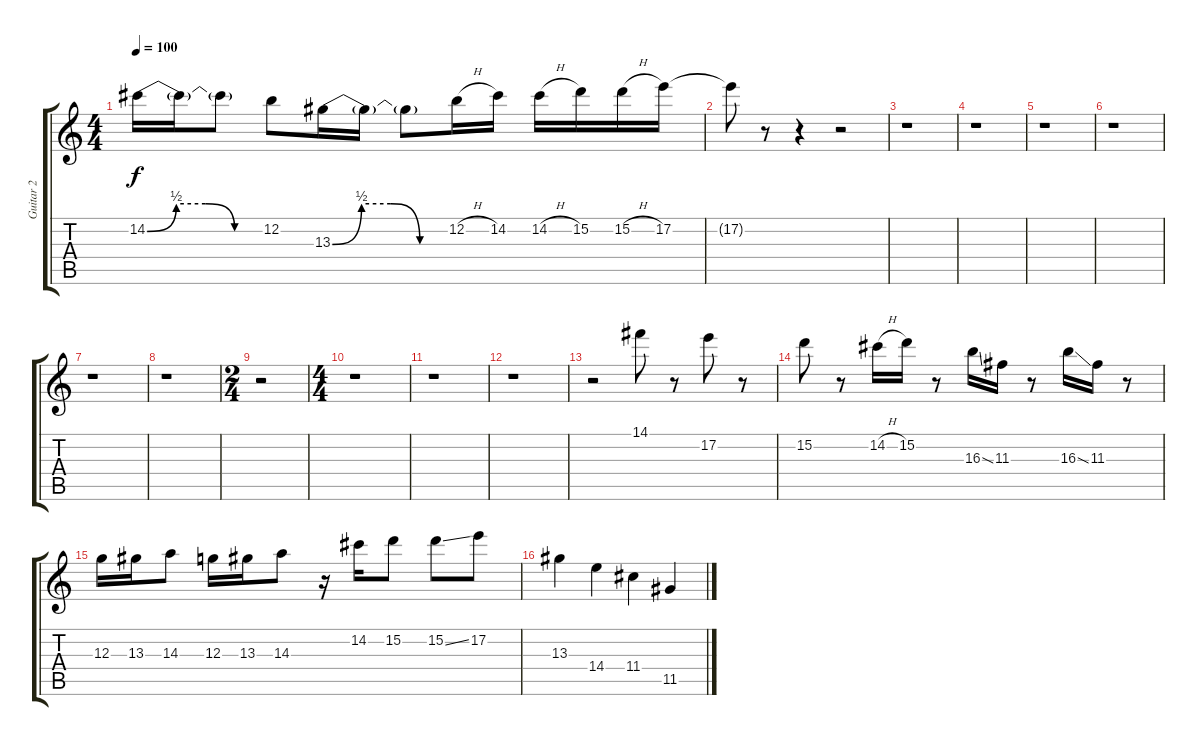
\track ("Guitar 2" "Guitar 2") {instrument overdrivenguitar}
\staff {score tabs}
\tuning (E4 B3 G3 D3 A2 E2) {hide}
\ts (4 4)
\tempo 100
\clef g2
\ks c
14.2{be (custom 0 0 15 2 30 2 45 0 60 0)}.16{dy f} 14.2{t}.16 14.2{t}.8 12.2.8 13.3{be (custom 0 0 15 2 30 2 45 0 60 0)}.16 13.3{t}.16 13.3{t}.8 12.2{h}.16 14.2.16 14.2{h}.16 15.2.16 15.2{h}.16 17.2.16 |
17.2{t}.8 r.8 r.4 r.2 |
r.1 |
r.1 |
r.1 |
r.1 |
r.1 |
r.1 |
\ts (2 4)
r.2 |
\ts (4 4)
r.1 |
r.1 |
r.1 |
r.2 14.1.8 r.8 17.2.8 r.8 |
15.2.8 r.8 14.2{h}.16 15.2.16 r.8 16.3{ss}.16 11.3.16 r.8 16.3{ss}.16 11.3.16 r.8 |
12.3.16 13.3.16 14.3.8 12.3.16 13.3.16 14.3.8 r.16 14.2.16 15.2.8 15.2{ss}.8 17.2.8 |
13.3.4 14.4.4 11.4.4 11.5.4
